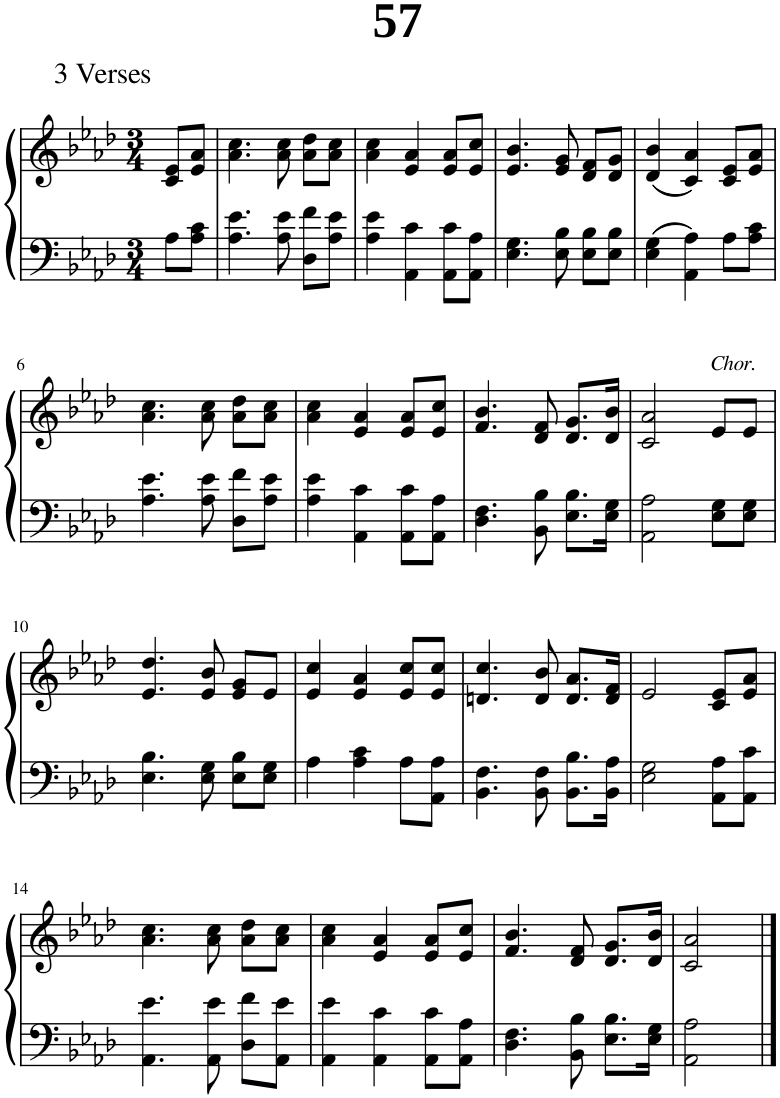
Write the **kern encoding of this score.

**kern	**kern
*part1	*part1
*staff2	*staff1
*I"Piano	*
*I'Pno.	*
*clefF4	*clefG2
*k[b-e-a-d-]	*k[b-e-a-d-]
*M3/4	*M3/4
=1	=1
8A-\L	8c/ 8e-/L
8A-\ 8c\J	8e-/ 8a-/J
=2	=2
4.A-\ 4.e-\	4.a-\ 4.cc\
8A-\ 8e-\	8a-\ 8cc\
8D-\ 8f\L	8a-\ 8dd-\L
8A-\ 8e-\J	8a-\ 8cc\J
=3	=3
4A-\ 4e-\	4a-\ 4cc\
4AA-\ 4c\	4e-/ 4a-/
8AA-\ 8c\L	8e-/ 8a-/L
8AA-\ 8A-\J	8e-/ 8cc/J
=4	=4
4.E-\ 4.G\	4.e-/ 4.b-/
8E-\ 8B-\	8e-/ 8g/
8E-\ 8B-\L	8d-/ 8f/L
8E-\ 8B-\J	8d-/ 8g/J
=5	=5
4E-\ 4G\	(4d-/ 4b-/
4AA-\ 4A-\	4c/ 4a-/)
8A-\L	8c/ 8e-/L
8A-\ 8c\J	8e-/ 8a-/J
!!LO:LB:g=z
=6	=6
4.A-\ 4.e-\	4.a-\ 4.cc\
8A-\ 8e-\	8a-\ 8cc\
8D-\ 8f\L	8a-\ 8dd-\L
8A-\ 8e-\J	8a-\ 8cc\J
=7	=7
4A-\ 4e-\	4a-\ 4cc\
4AA-\ 4c\	4e-/ 4a-/
8AA-\ 8c\L	8e-/ 8a-/L
8AA-\ 8A-\J	8e-/ 8cc/J
=8	=8
4.D-\ 4.F\	4.f/ 4.b-/
8BB-\ 8B-\	8d-/ 8f/
8.E-\ 8.B-\L	8.d-/ 8.g/L
16E-\ 16G\Jk	16d-/ 16b-/Jk
=9	=9
2AA-\ 2A-\	2c/ 2a-/
!	!LO:TX:a:i:t=Chor.
8E-\ 8G\L	8e-/L
8E-\ 8G\J	8e-/J
!!LO:LB:g=z
=10	=10
4.E-\ 4.B-\	4.e-/ 4.dd-/
8E-\ 8G\	8e-/ 8b-/
8E-\ 8B-\L	8e-/ 8g/L
8E-\ 8G\J	8e-/J
=11	=11
4A-\	4e-/ 4cc/
4A-\ 4c\	4e-/ 4a-/
8A-\L	8e-/ 8cc/L
8AA-\ 8A-\J	8e-/ 8cc/J
=12	=12
4.BB-\ 4.F\	4.dn/ 4.cc/
8BB-\ 8F\	8d/ 8b-/
8.BB-\ 8.B-\L	8.d/ 8.a-/L
16BB-\ 16A-\Jk	16d/ 16f/Jk
=13	=13
2E-\ 2G\	2e-/
8AA-\ 8A-\L	8c/ 8e-/L
8AA-\ 8c\J	8e-/ 8a-/J
!!LO:LB:g=z
=14	=14
4.AA-\ 4.e-\	4.a-\ 4.cc\
8AA-\ 8e-\	8a-\ 8cc\
8D-\ 8f\L	8a-\ 8dd-\L
8AA-\ 8e-\J	8a-\ 8cc\J
=15	=15
4AA-\ 4e-\	4a-\ 4cc\
4AA-\ 4c\	4e-/ 4a-/
8AA-\ 8c\L	8e-/ 8a-/L
8AA-\ 8A-\J	8e-/ 8cc/J
=16	=16
4.D-\ 4.F\	4.f/ 4.b-/
8BB-\ 8B-\	8d-/ 8f/
8.E-\ 8.B-\L	8.d-/ 8.g/L
16E-\ 16G\Jk	16d-/ 16b-/Jk
=17	=17
2AA-\ 2A-\	2c/ 2a-/
==	==
*-	*-
